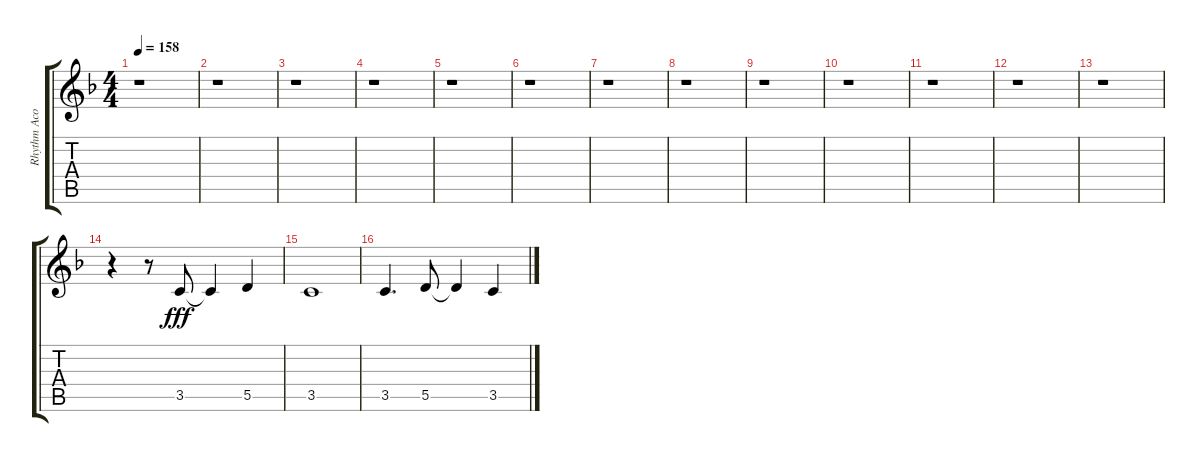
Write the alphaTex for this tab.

\track ("Rhythm Acoustic" "Rhythm Aco") {instrument acousticguitarsteel}
\staff {score tabs}
\tuning (E4 B3 G3 D3 A2 D2) {hide}
\ts (4 4)
\tempo 158
\clef g2
\ks f
r.1{dy fff} |
r.1 |
r.1 |
r.1 |
r.1 |
r.1 |
r.1 |
r.1 |
r.1 |
r.1 |
r.1 |
r.1 |
r.1 |
r.4 r.8 3.5.8 3.5{t}.4 5.5.4 |
3.5.1 |
3.5.4{d} 5.5.8 5.5{t}.4 3.5.4
